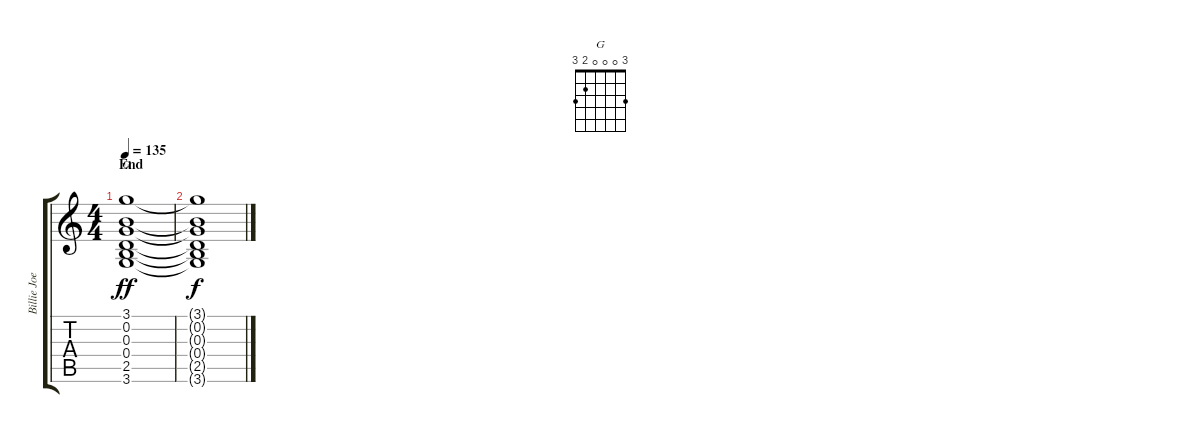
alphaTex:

\track ("Billie Joe Armstrong (Guitar 2)" "Billie Joe") {instrument acousticguitarnylon}
\staff {score tabs}
\tuning (E4 B3 G3 D3 A2 E2) {hide}
\chord ("G" 3 0 0 0 2 3)
\ts (4 4)
\section ("" "End")
\tempo 135
\clef g2
\ks c
(3.1 0.2 0.3 0.4 2.5 3.6).1{ch "G" dy ff} |
(3.1{t} 0.2{t} 0.3{t} 0.4{t} 2.5{t} 3.6{t}).1{dy f}
